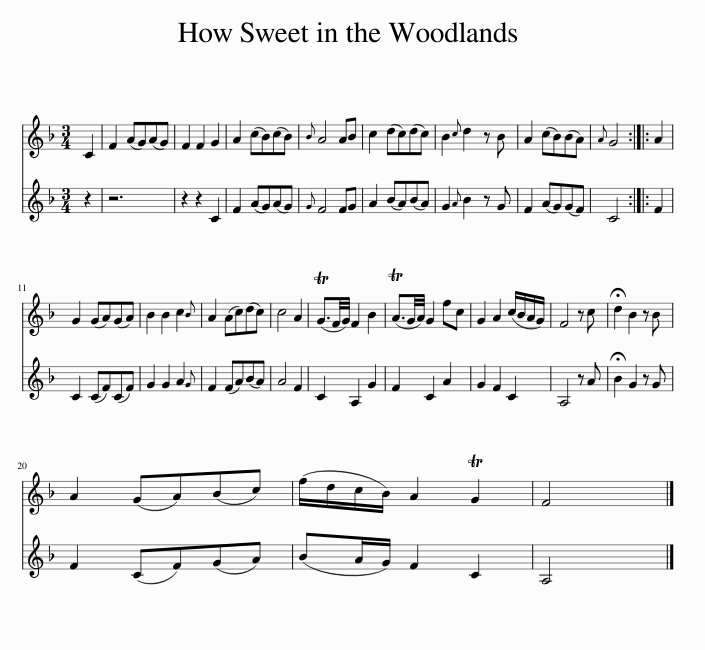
X:1
%%score 1 2
L:1/8
M:3/4
I:linebreak $
K:F
V:1 treble
V:2 treble
V:1
 C2 | F2 (AG)(AG) | F2 F2 G2 | A2 (cB)(cB) |{B} A4 AB | %5
 c2 (dc)(dc) | B2{c} d2 z B | A2 (cB)(BA) |{A} G4 :: A2 |$ %10
 G2 (GA)(GA) | B2 B2 c2{B} | A2 (Ac)(dc) | c4 A2 | (TG3/2F/4G/4) F2 B2 | %15
 (TA3/2G/4A/4) G2 fc | G2 A2 (c/B/A/G/) | F4 z c | !fermata!d2 B2 z B |$ A2 (GA)(Bc) | %20
 (f/d/c/B/) A2 TG2 | F4 |] %22
V:2
 z2 | z6 | z2 z2 C2 | F2 (AG)(AG) |{G} F4 FG | %5
 A2 (BA)(BA) | G2{A} B2 z G | F2 (AG)(GF) | C4 :: F2 |$ %10
 C2 (CF)(CF) | G2 G2 A2{G} | F2 (FA)(BA) | A4 F2 | C2 A,2 G2 | %15
 F2 C2 A2 | G2 F2 C2 | A,4 z A | !fermata!B2 G2 z G |$ F2 (CF)(GA) | %20
 (BA/G/) F2 C2 | A,4 |] %22
